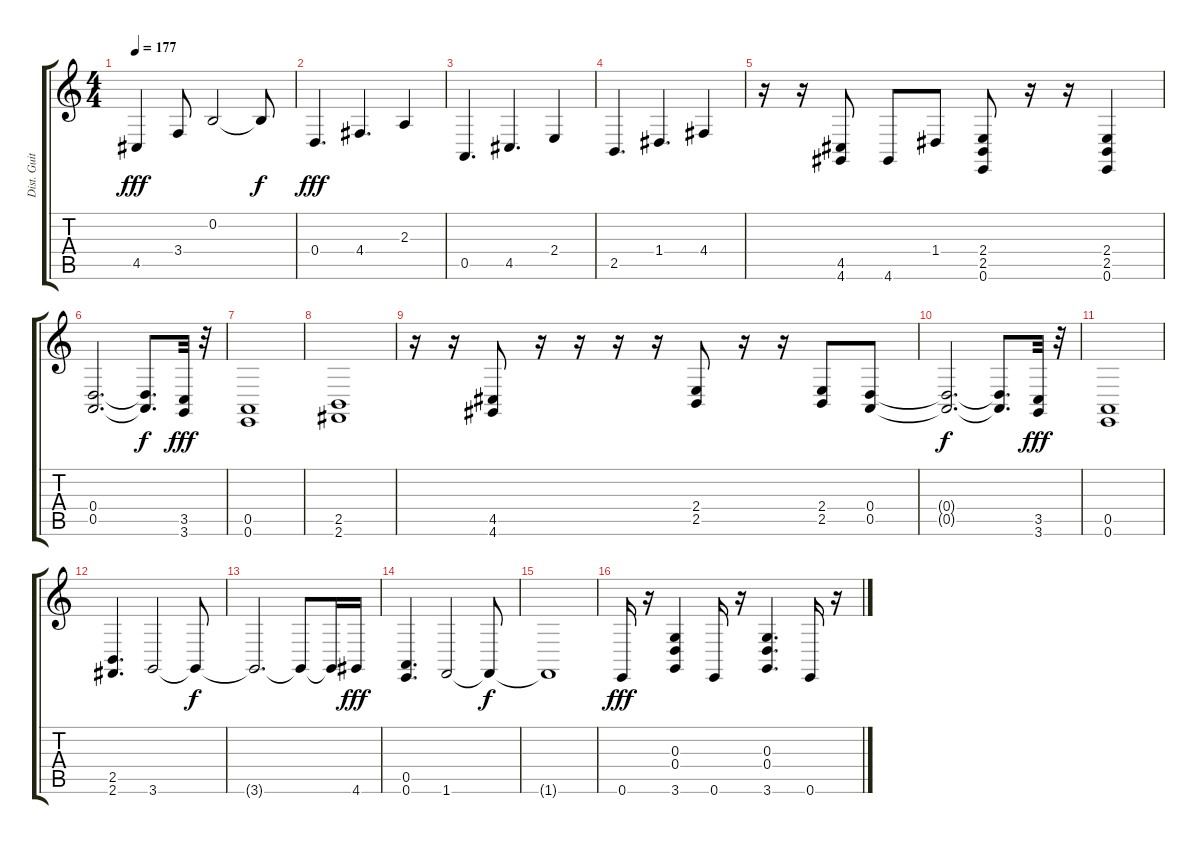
\track ("Dist. Guitar 5" "Dist. Guit") {instrument stringensemble1}
\staff {score tabs}
\tuning (E4 B3 G3 D3 A2 E2) {hide}
\ts (4 4)
\tempo 177
\clef g2
\ks c
4.5.4{dy fff} 3.4.8 0.2.2 0.2{t}.8{dy f} |
0.4.4{d dy fff} 4.4.4{d} 2.3.4 |
0.5.4{d} 4.5.4{d} 2.4.4 |
2.5.4{d} 1.4.4{d} 4.4.4 |
r.16 r.16 (4.5 4.6).8 4.6.8 1.4.8 (2.4 2.5 0.6).8 r.16 r.16 (2.4 2.5 0.6).4 |
(0.4 0.5).2{d} (0.4{t} 0.5{t}).8{d dy f} (3.5 3.6).32{dy fff} r.32 |
(0.5 0.6).1 |
(2.5 2.6).1 |
r.16 r.16 (4.5 4.6).8 r.16 r.16 r.16 r.16 (2.4 2.5).8 r.16 r.16 (2.4 2.5).8 (0.4 0.5).8 |
(0.4{t} 0.5{t}).2{d dy f} (0.4{t} 0.5{t}).8{d} (3.5 3.6).32{dy fff} r.32 |
(0.5 0.6).1 |
(2.5 2.6).4{d} 3.6.2 3.6{t}.8{dy f} |
3.6{t}.2{d} 3.6{t}.8 3.6{t}.16 4.6.16{dy fff} |
(0.5 0.6).4{d} 1.6.2 1.6{t}.8{dy f} |
1.6{t}.1 |
0.6.16{dy fff} r.16 (0.3 0.4 3.6).4 0.6.16 r.16 (0.3 0.4 3.6).4{d} 0.6.16 r.16
